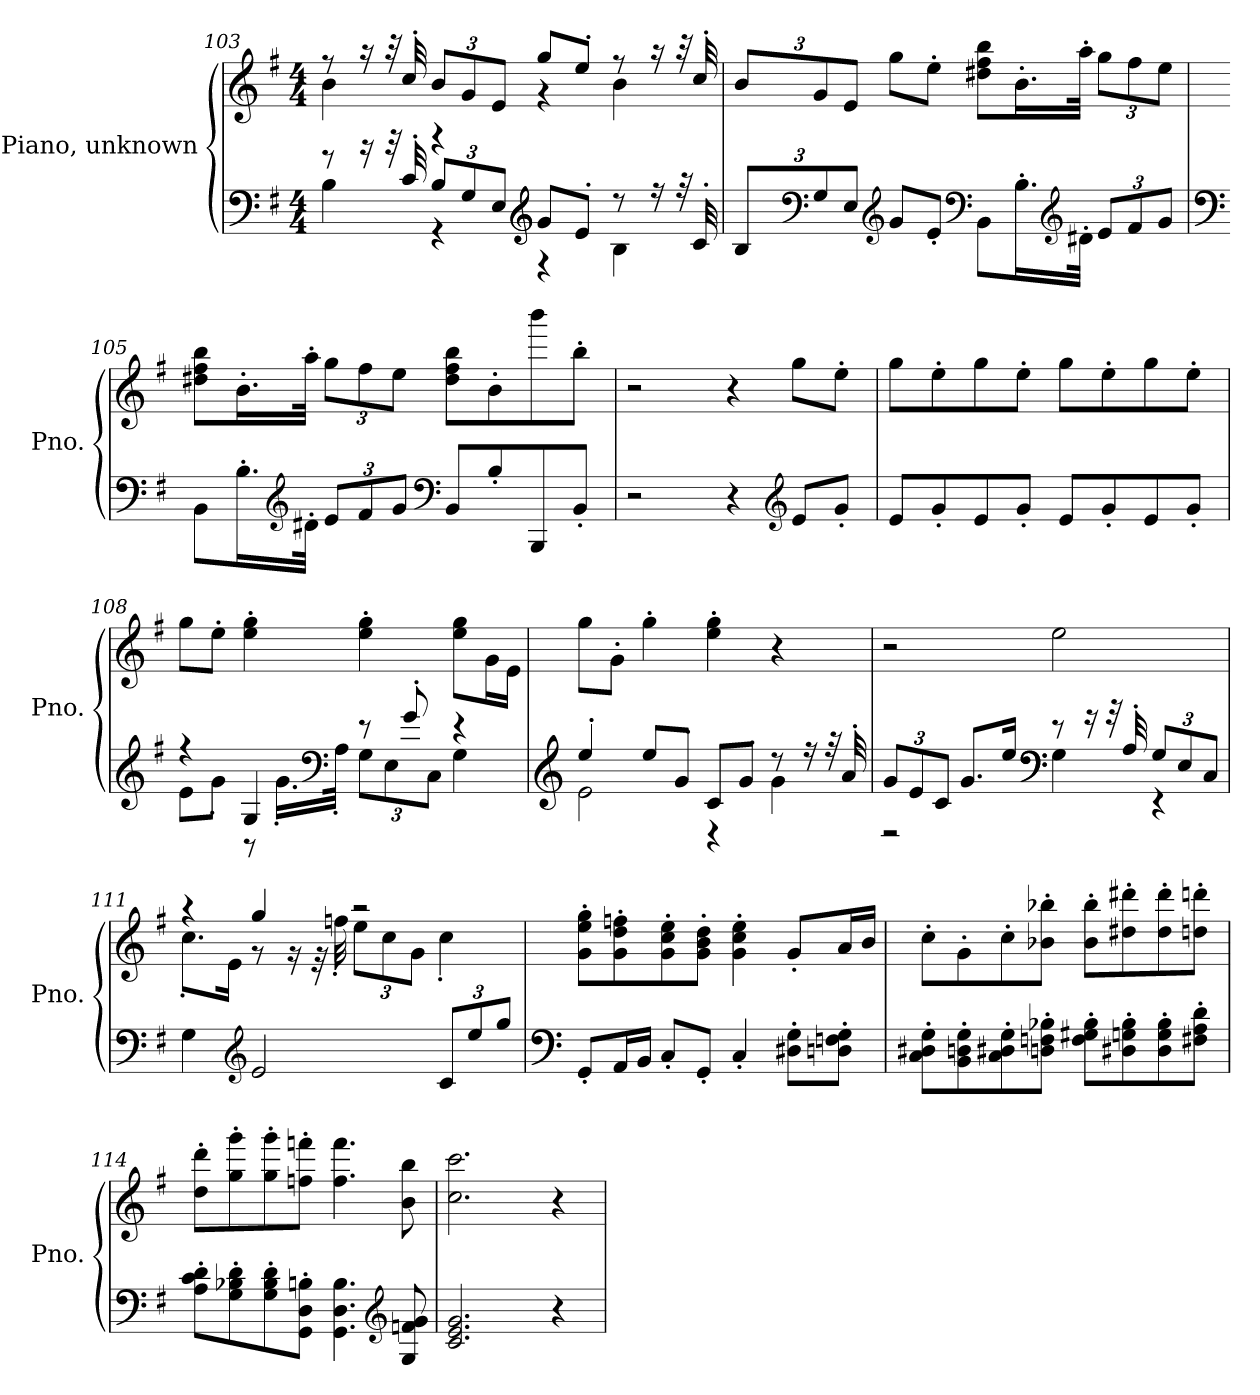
**kern	**kern
*part1	*part1
*staff2	*staff1
*I"Piano, unknown	*
*I'Pno.	*
*clefF4	*clefG2
*k[f#]	*k[f#]
*M4/4	*M4/4
=103	=103
*^	*^
8r	4B\	8r	4b\
16r	.	16r	.
32r	.	32r	.
32c'/	.	32cc'/	.
*Xbrackettup	*	*Xbrackettup	*
12B/L	4r	12b/L	4r
12G/	.	12g/	.
12E/J	.	12e/J	.
*clefG2	*	*	*
8g/L	4r	8gg/L	4r
8e'/J	.	8ee'/J	.
8r	4B\	8r	4b\
16r	.	16r	.
32r	.	32r	.
32c'/	.	32cc'/	.
*v	*v	*	*
*	*v	*v
!!LO:LB:g=z
=104	=104
12B/L	12b/L
*clefF4	*
12G/	12g/
12E/J	12e/J
*clefG2	*
8g/L	8gg\L
8e'/J	8ee'\J
*clefF4	*
8BB\L	8dd#X\ 8ff#\ 8bb\L
16.B'\L	16.b'\L
*clefG2	*
32d#X'\JJk	32aa'\JJk
12e/L	12gg\L
12f#/	12ff#\
12g/J	12ee\J
=105	=105
*clefF4	*
8BB\L	8dd#X\ 8ff#\ 8bb\L
16.B'\L	16.b'\L
*clefG2	*
32d#X'\JJk	32aa'\JJk
12e/L	12gg\L
12f#/	12ff#\
12g/J	12ee\J
*clefF4	*
8BB/L	8dd#\ 8ff#\ 8bb\L
8B'/	8b'\
8BBB/	8bbb\
8BB'/J	8bb'\J
=106	=106
2r	2r
4r	4r
*clefG2	*
8e/L	8gg\L
8g'/J	8ee'\J
!!LO:LB:g=z
=107	=107
8e/L	8gg\L
8g'/	8ee'\
8e/	8gg\
8g'/J	8ee'\J
8e/L	8gg\L
8g'/	8ee'\
8e/	8gg\
8g'/J	8ee'\J
=108	=108
*^	*
4r	8e\L	8gg\L
.	8g'\J	8ee'\J
4G/	8r	4ee\' 4gg\'
.	16.g'\LL	.
*clefF4	*	*
.	32A'\JJk	.
8r	12G\L	4ee\' 4gg\'
.	12E\	.
8g'/	.	.
.	12C\J	.
4r	4G\	8ee\ 8gg\L
.	.	16g\L
.	.	16e\JJ
=109	=109	=109
*clefG2	*	*
4ee'/	2e\	8gg\L
.	.	8g'\J
8ee/L	.	4gg'\
8g'/J	.	.
8c/L	4r	4ee\' 4gg\'
8g'/J	.	.
8r	4g\	4r
16r	.	.
32r	.	.
32a'/	.	.
!!LO:LB:g=z
=110	=110	=110
12g/L	2r	2r
12e/	.	.
12c/J	.	.
8.g/L	.	.
16ee/Jk	.	.
*clefF4	*	*
8r	4G\	2ee\
16r	.	.
32r	.	.
32A'/	.	.
12G/L	4r	.
12E/	.	.
12C/J	.	.
*v	*v	*
=111	=111
*	*^
4G\	4r	8.cc'\L
.	.	16e\Jk
*clefG2	*	*
2e/	4gg/	8r
.	.	16r
.	.	32r
.	.	32ffn'\
.	2r	12ee\L
.	.	12cc\
.	.	12g\J
12c/L	.	4cc'\
12ee/	.	.
12gg/J	.	.
*	*v	*v
=112	=112
*clefF4	*
8GG'/L	8g\' 8ee\' 8gg\'L
16AA/L	8g\' 8dd\' 8ffn\'
16BB/JJ	.
8C'/L	8g\' 8cc\' 8ee\'
8GG'/J	8g\' 8b\' 8dd\'J
4C'/	4g\' 4cc\' 4ee\'
8D#X\' 8G\'L	8g'/L
8Dn\' 8Fn\' 8G\'J	16a/L
.	16b/JJ
!!LO:PB:g=z
=113	=113
8C\' 8D#X\' 8G\'L	8cc'\L
8BB\' 8Dn\' 8G\'	8g'\
8C\' 8D#X\' 8G\'	8cc'\
8Dn\' 8Fn\' 8B-X\'J	8b-X\' 8bb-X\'J
8F\' 8G#X\' 8B-\'L	8b-\' 8bb-\'L
8D#X\' 8Gn\' 8B-\'	8dd#X\' 8ddd#X\'
8D#\' 8G\' 8B-\'	8dd#\' 8ddd#\'
8F#X\' 8A\' 8d\'J	8ddn\' 8dddn\'J
=114	=114
8A\' 8c\' 8d\'L	8dd\' 8ddd\'L
8G\' 8B-X\' 8d\'	8gg\' 8ggg\'
8G\' 8B-\' 8d\'	8gg\' 8ggg\'
8GG\' 8D\' 8Bn\'J	8ffn\' 8fffn\'J
4.GG\ 4.D\ 4.B\	4.ff\ 4.fff\
*clefG2	*
8G/ 8fn/ 8g/	8b\ 8bb\
=115	=115
2.c/ 2.e/ 2.g/	2.cc\ 2.ccc\
4r	4r
=	=
*-	*-
